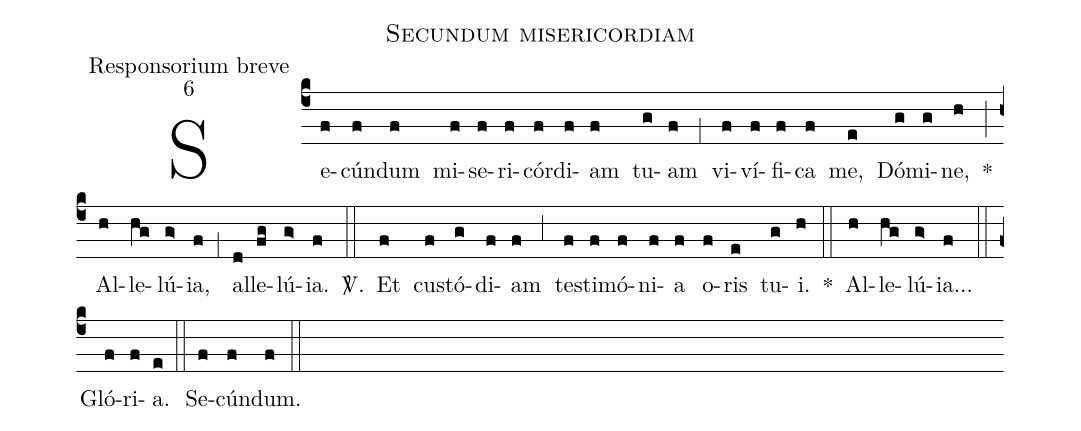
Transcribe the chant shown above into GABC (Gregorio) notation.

name:Secundum misericordiam;
office-part:Responsorium breve;
mode:6;
%%
(c4) Se(f)cún(f)dum(f) mi(f)se(f)ri(f)cór(f)di(f)am(f) tu(g)am(f) (;1) vi(f)ví(f)fi(f)ca(f) me,(e) Dó(g)mi(g)ne,(h) *(;) Al(h)le(hg)lú(g>)ia,(f) (;1) al(d)le(fg)lú(g>)ia.(f) <sp>V/</sp>.(::) Et(f) cu(f)stó(g)di(f)am(f) (;3) te(f)sti(f)mó(f)ni(f)a(f) o(f)ris(e) tu(g)i.(h) *(::) Al(h)le(hg)lú(g>)ia...(f) (::) Gló(f)ri(f)a.(e) (::) Se(f)cún(f)dum.(f) (::)
